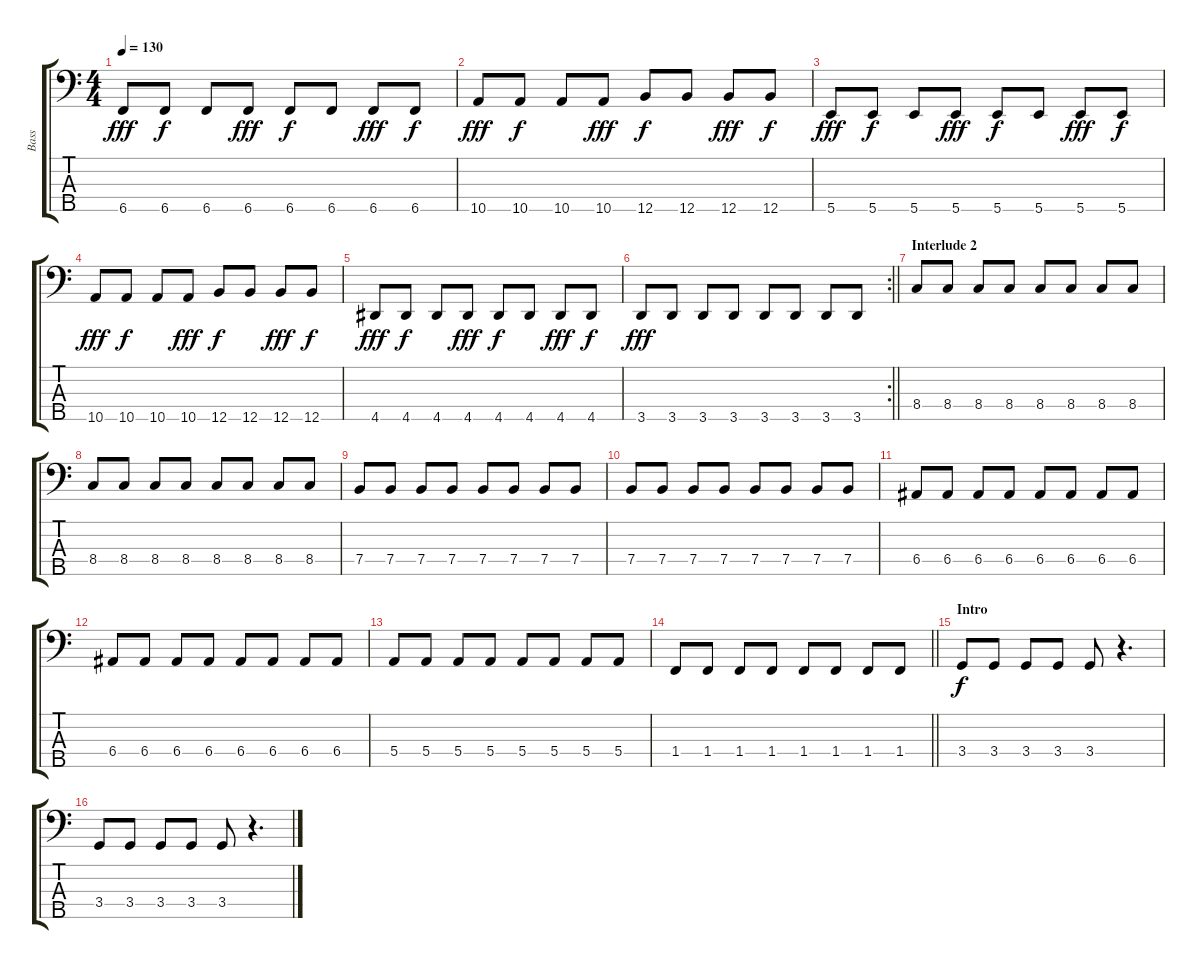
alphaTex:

\track ("Bass" "Bass") {instrument electricbassfinger}
\staff {score tabs}
\tuning (G2 D2 A1 E1 B0) {hide}
\ts (4 4)
\tempo 130
\clef f4
\ks c
6.5.8{dy fff} 6.5.8{dy f} 6.5.8 6.5.8{dy fff} 6.5.8{dy f} 6.5.8 6.5.8{dy fff} 6.5.8{dy f} |
10.5.8{dy fff} 10.5.8{dy f} 10.5.8 10.5.8{dy fff} 12.5.8{dy f} 12.5.8 12.5.8{dy fff} 12.5.8{dy f} |
5.5.8{dy fff} 5.5.8{dy f} 5.5.8 5.5.8{dy fff} 5.5.8{dy f} 5.5.8 5.5.8{dy fff} 5.5.8{dy f} |
10.5.8{dy fff} 10.5.8{dy f} 10.5.8 10.5.8{dy fff} 12.5.8{dy f} 12.5.8 12.5.8{dy fff} 12.5.8{dy f} |
4.5.8{dy fff} 4.5.8{dy f} 4.5.8 4.5.8{dy fff} 4.5.8{dy f} 4.5.8 4.5.8{dy fff} 4.5.8{dy f} |
\rc 2
\barLineRight lightlight
3.5.8{dy fff} 3.5.8 3.5.8 3.5.8 3.5.8 3.5.8 3.5.8 3.5.8 |
\section ("" "Interlude 2")
8.4.8 8.4.8 8.4.8 8.4.8 8.4.8 8.4.8 8.4.8 8.4.8 |
8.4.8 8.4.8 8.4.8 8.4.8 8.4.8 8.4.8 8.4.8 8.4.8 |
7.4.8 7.4.8 7.4.8 7.4.8 7.4.8 7.4.8 7.4.8 7.4.8 |
7.4.8 7.4.8 7.4.8 7.4.8 7.4.8 7.4.8 7.4.8 7.4.8 |
6.4.8 6.4.8 6.4.8 6.4.8 6.4.8 6.4.8 6.4.8 6.4.8 |
6.4.8 6.4.8 6.4.8 6.4.8 6.4.8 6.4.8 6.4.8 6.4.8 |
5.4.8 5.4.8 5.4.8 5.4.8 5.4.8 5.4.8 5.4.8 5.4.8 |
\barLineRight lightlight
1.4.8 1.4.8 1.4.8 1.4.8 1.4.8 1.4.8 1.4.8 1.4.8 |
\section ("" "Intro")
3.4.8{dy f} 3.4.8 3.4.8 3.4.8 3.4.8 r.4{d} |
3.4.8 3.4.8 3.4.8 3.4.8 3.4.8 r.4{d}
